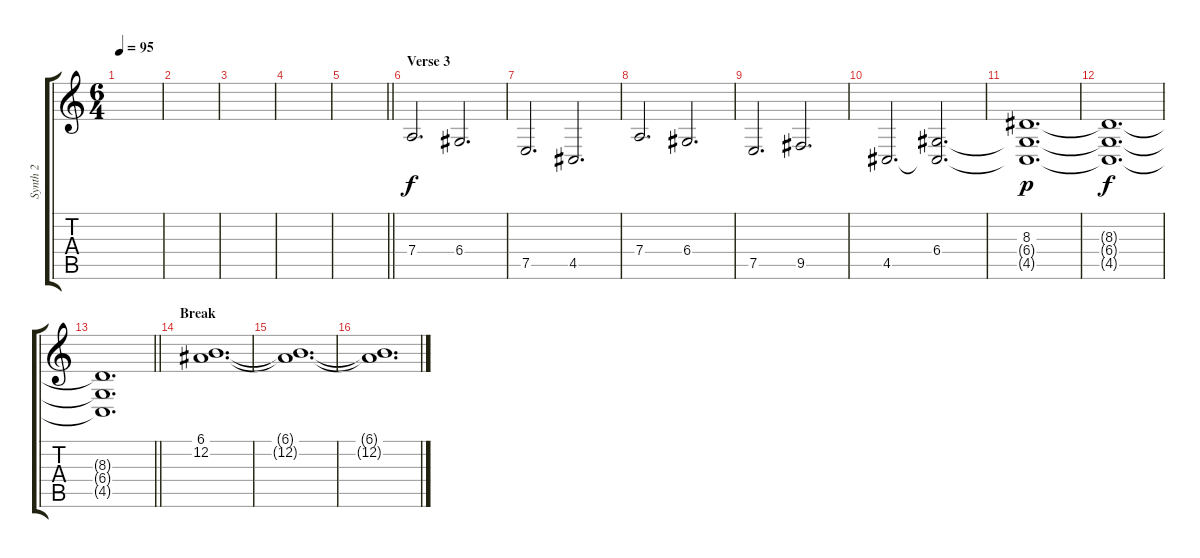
\track ("Synth 2" "Synth 2") {instrument pad8sweep}
\staff {score tabs}
\tuning (E4 B3 G3 D3 A2 E2) {hide}
\ts (6 4)
\tempo 95
\clef g2
\ks c
|
|
|
|
\barLineRight lightlight
|
\section ("" "Verse 3")
7.4.2{d} 6.4.2{d} |
7.5.2{d} 4.5.2{d} |
7.4.2{d} 6.4.2{d} |
7.5.2{d} 9.5.2{d} |
4.5.2{d} (6.4 4.5{t}).2{d} |
(8.3 6.4{t} 4.5{t}).1{d dy p} |
(8.3{t} 6.4{t} 4.5{t}).1{d dy f volume 16} |
\barLineRight lightlight
(8.3{t} 6.4{t} 4.5{t}).1{d} |
\section ("" "Break")
(6.1 12.2).1{d volume 9} |
(6.1{t} 12.2{t}).1{d} |
(6.1{t} 12.2{t}).1{d}
